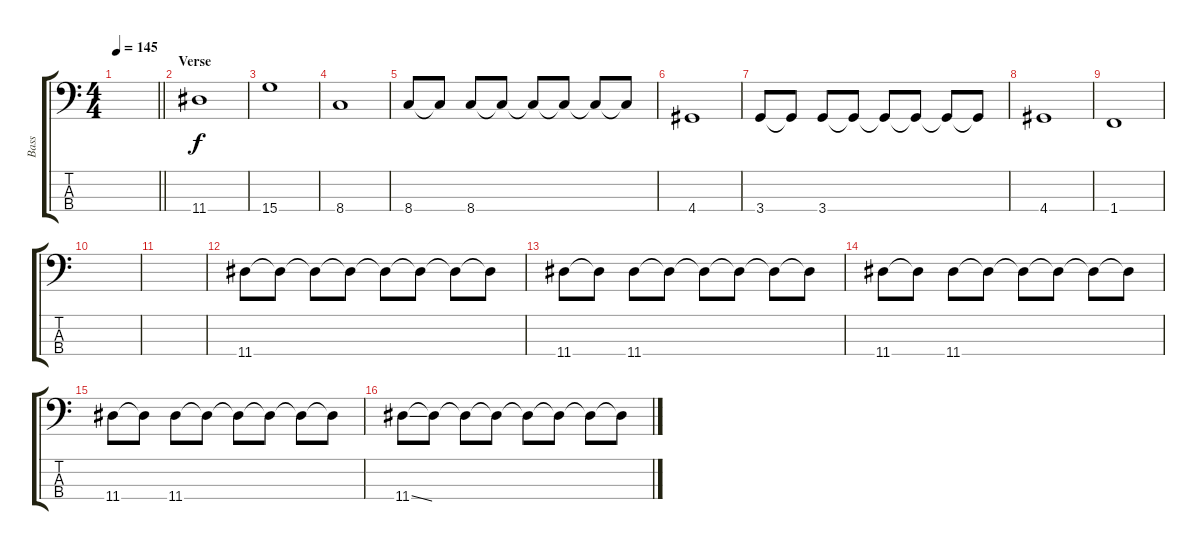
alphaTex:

\track ("Bass" "Bass") {instrument electricbassfinger}
\staff {score tabs}
\tuning (G2 D2 A1 E1) {hide}
\ts (4 4)
\tempo 145
\clef f4
\barLineRight lightlight
\ks c
|
\section ("" "Verse")
11.4.1 |
15.4.1 |
8.4.1 |
8.4.8 8.4{t}.8 8.4.8 8.4{t}.8 8.4{t}.8 8.4{t}.8 8.4{t}.8 8.4{t}.8 |
4.4.1 |
3.4.8 3.4{t}.8 3.4.8 3.4{t}.8 3.4{t}.8 3.4{t}.8 3.4{t}.8 3.4{t}.8 |
4.4.1 |
1.4.1 |
|
|
11.4.8 11.4{t}.8 11.4{t}.8 11.4{t}.8 11.4{t}.8 11.4{t}.8 11.4{t}.8 11.4{t}.8 |
11.4.8 11.4{t}.8 11.4.8 11.4{t}.8 11.4{t}.8 11.4{t}.8 11.4{t}.8 11.4{t}.8 |
11.4.8 11.4{t}.8 11.4.8 11.4{t}.8 11.4{t}.8 11.4{t}.8 11.4{t}.8 11.4{t}.8 |
11.4.8 11.4{t}.8 11.4.8 11.4{t}.8 11.4{t}.8 11.4{t}.8 11.4{t}.8 11.4{t}.8 |
11.4{ss}.8 11.4{t}.8 11.4{t}.8 11.4{t}.8 11.4{t}.8 11.4{t}.8 11.4{t}.8 11.4{t}.8
